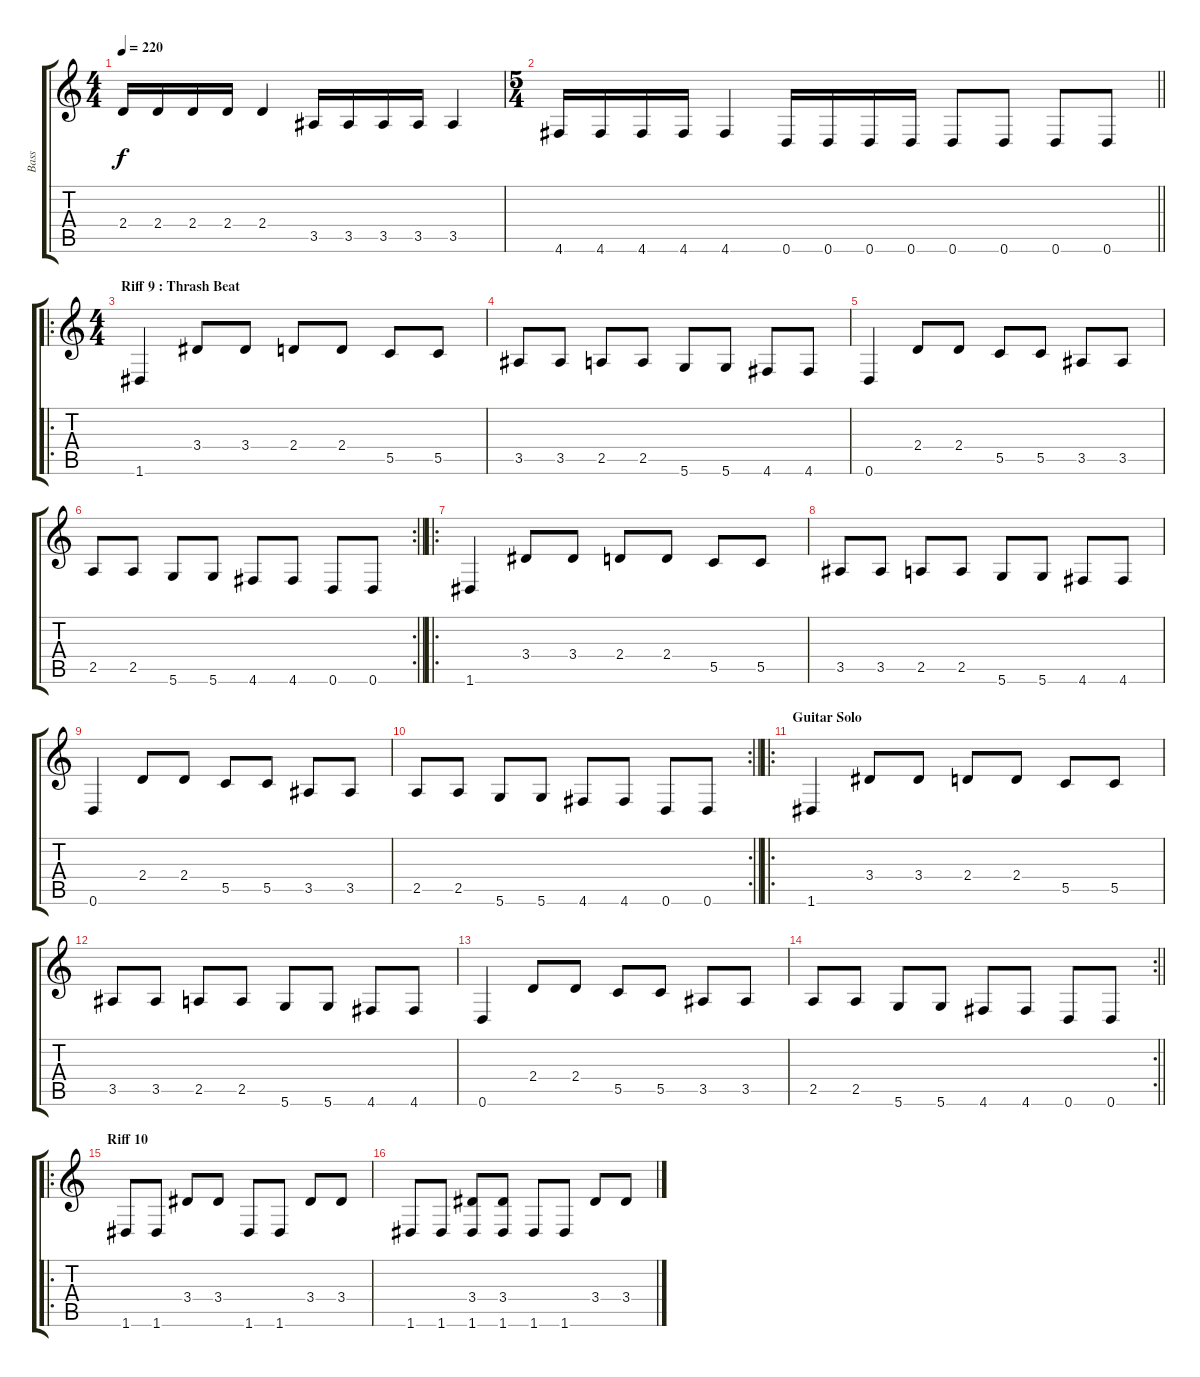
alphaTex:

\track ("Bass" "Bass") {instrument contrabass}
\staff {score tabs}
\tuning (D4 A3 F3 C3 G2 D2) {hide}
\ts (4 4)
\tempo 220
\clef g2
\ks c
2.4.16{dy f} 2.4.16 2.4.16 2.4.16 2.4.4 3.5.16 3.5.16 3.5.16 3.5.16 3.5.4 |
\ts (5 4)
\barLineRight lightlight
4.6.16 4.6.16 4.6.16 4.6.16 4.6.4 0.6.16 0.6.16 0.6.16 0.6.16 0.6.8 0.6.8 0.6.8 0.6.8 |
\ro
\ts (4 4)
\section ("" "Riff 9 : Thrash Beat")
1.6.4 3.4.8 3.4.8 2.4.8 2.4.8 5.5.8 5.5.8 |
3.5.8 3.5.8 2.5.8 2.5.8 5.6.8 5.6.8 4.6.8 4.6.8 |
0.6.4 2.4.8 2.4.8 5.5.8 5.5.8 3.5.8 3.5.8 |
\rc 2
\barLineRight lightlight
2.5.8 2.5.8 5.6.8 5.6.8 4.6.8 4.6.8 0.6.8 0.6.8 |
\ro
1.6.4 3.4.8 3.4.8 2.4.8 2.4.8 5.5.8 5.5.8 |
3.5.8 3.5.8 2.5.8 2.5.8 5.6.8 5.6.8 4.6.8 4.6.8 |
0.6.4 2.4.8 2.4.8 5.5.8 5.5.8 3.5.8 3.5.8 |
\rc 2
\barLineRight lightlight
2.5.8 2.5.8 5.6.8 5.6.8 4.6.8 4.6.8 0.6.8 0.6.8 |
\ro
\section ("" "Guitar Solo")
1.6.4 3.4.8 3.4.8 2.4.8 2.4.8 5.5.8 5.5.8 |
3.5.8 3.5.8 2.5.8 2.5.8 5.6.8 5.6.8 4.6.8 4.6.8 |
0.6.4 2.4.8 2.4.8 5.5.8 5.5.8 3.5.8 3.5.8 |
\rc 2
\barLineRight lightlight
2.5.8 2.5.8 5.6.8 5.6.8 4.6.8 4.6.8 0.6.8 0.6.8 |
\ro
\section ("" "Riff 10")
1.6.8 1.6.8 3.4.8 3.4.8 1.6.8 1.6.8 3.4.8 3.4.8 |
1.6.8 1.6.8 (3.4 1.6).8 (3.4 1.6).8 1.6.8 1.6.8 3.4.8 3.4.8
